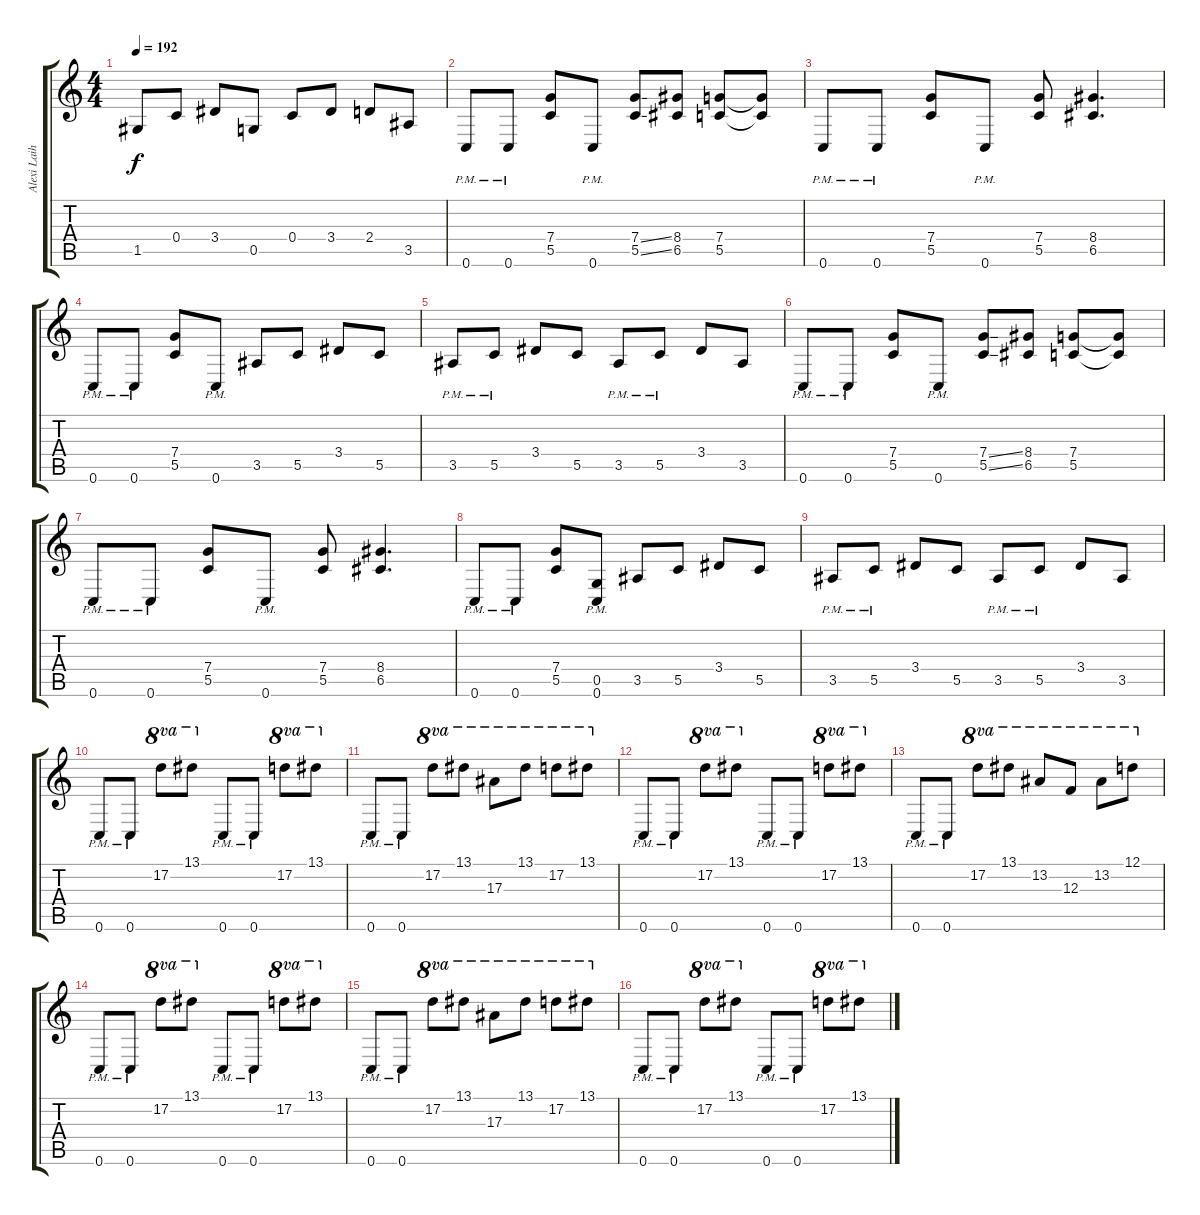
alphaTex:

\track ("Alexi Laiho" "Alexi Laih") {instrument distortionguitar}
\staff {score tabs}
\tuning (D4 A3 F3 C3 G2 C2) {hide}
\ts (4 4)
\tempo 192
\clef g2
\ks c
1.5.8{dy f} 0.4.8 3.4.8 0.5.8 0.4.8 3.4.8 2.4.8 3.5.8 |
0.6{pm}.8 0.6{pm}.8 (7.4 5.5).8 0.6{pm}.8 (7.4{ss} 5.5{ss}).8 (8.4 6.5).8 (7.4 5.5).8 (7.4{t} 5.5{t}).8 |
0.6{pm}.8 0.6{pm}.8 (7.4 5.5).8 0.6{pm}.8 (7.4 5.5).8 (8.4 6.5).4{d} |
0.6{pm}.8 0.6{pm}.8 (7.4 5.5).8 0.6{pm}.8 3.5.8 5.5.8 3.4.8 5.5.8 |
3.5{pm}.8 5.5{pm}.8 3.4.8 5.5.8 3.5{pm}.8 5.5{pm}.8 3.4.8 3.5.8 |
0.6{pm}.8 0.6{pm}.8 (7.4 5.5).8 0.6{pm}.8 (7.4{ss} 5.5{ss}).8 (8.4 6.5).8 (7.4 5.5).8 (7.4{t} 5.5{t}).8 |
0.6{pm}.8 0.6{pm}.8 (7.4 5.5).8 0.6{pm}.8 (7.4 5.5).8 (8.4 6.5).4{d} |
0.6{pm}.8 0.6{pm}.8 (7.4 5.5).8 (0.5{pm} 0.6{pm}).8 3.5.8 5.5.8 3.4.8 5.5.8 |
3.5{pm}.8 5.5{pm}.8 3.4.8 5.5.8 3.5{pm}.8 5.5{pm}.8 3.4.8 3.5.8 |
0.6{pm}.8 0.6{pm}.8 17.2.8{ot 8va} 13.1.8{ot 8va} 0.6{pm}.8 0.6{pm}.8 17.2.8{ot 8va} 13.1.8{ot 8va} |
0.6{pm}.8 0.6{pm}.8 17.2.8{ot 8va} 13.1.8{ot 8va} 17.3.8{ot 8va} 13.1.8{ot 8va} 17.2.8{ot 8va} 13.1.8{ot 8va} |
0.6{pm}.8 0.6{pm}.8 17.2.8{ot 8va} 13.1.8{ot 8va} 0.6{pm}.8 0.6{pm}.8 17.2.8{ot 8va} 13.1.8{ot 8va} |
0.6{pm}.8 0.6{pm}.8 17.2.8{ot 8va} 13.1.8{ot 8va} 13.2.8{ot 8va} 12.3.8{ot 8va} 13.2.8{ot 8va} 12.1.8{ot 8va} |
0.6{pm}.8 0.6{pm}.8 17.2.8{ot 8va} 13.1.8{ot 8va} 0.6{pm}.8 0.6{pm}.8 17.2.8{ot 8va} 13.1.8{ot 8va} |
0.6{pm}.8 0.6{pm}.8 17.2.8{ot 8va} 13.1.8{ot 8va} 17.3.8{ot 8va} 13.1.8{ot 8va} 17.2.8{ot 8va} 13.1.8{ot 8va} |
0.6{pm}.8 0.6{pm}.8 17.2.8{ot 8va} 13.1.8{ot 8va} 0.6{pm}.8 0.6{pm}.8 17.2.8{ot 8va} 13.1.8{ot 8va}
